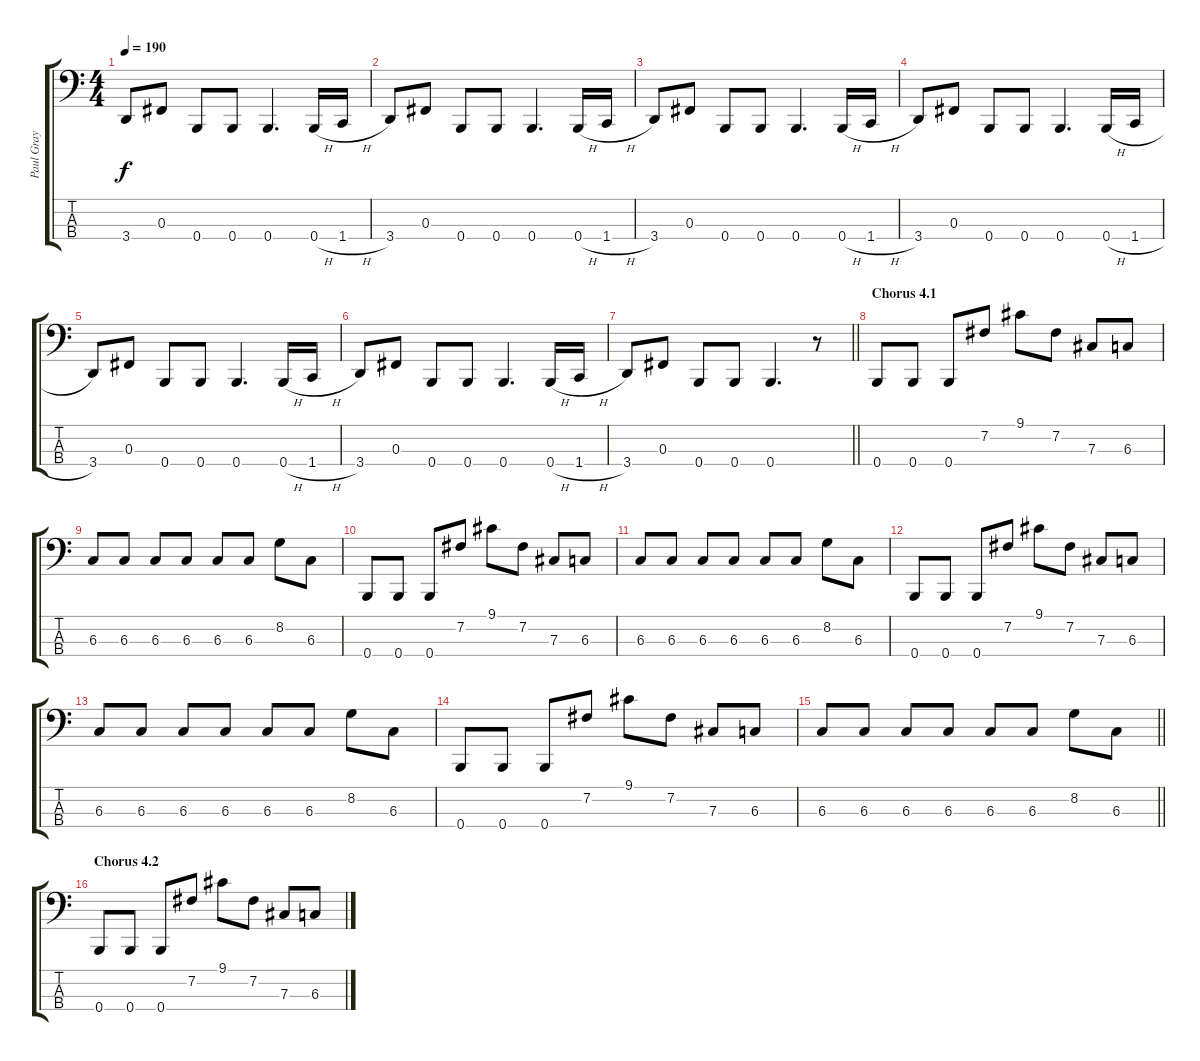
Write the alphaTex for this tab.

\track ("Paul Gray" "Paul Gray") {instrument electricbasspick}
\staff {score tabs}
\tuning (E2 B1 Gb1 B0) {hide}
\ts (4 4)
\tempo 190
\clef f4
\ks c
3.4.8{dy f} 0.3.8 0.4.8 0.4.8 0.4.4{d} 0.4{h}.16 1.4{h}.16 |
3.4.8 0.3.8 0.4.8 0.4.8 0.4.4{d} 0.4{h}.16 1.4{h}.16 |
3.4.8 0.3.8 0.4.8 0.4.8 0.4.4{d} 0.4{h}.16 1.4{h}.16 |
3.4.8 0.3.8 0.4.8 0.4.8 0.4.4{d} 0.4{h}.16 1.4{h}.16 |
3.4.8 0.3.8 0.4.8 0.4.8 0.4.4{d} 0.4{h}.16 1.4{h}.16 |
3.4.8 0.3.8 0.4.8 0.4.8 0.4.4{d} 0.4{h}.16 1.4{h}.16 |
\barLineRight lightlight
3.4.8 0.3.8 0.4.8 0.4.8 0.4.4{d} r.8 |
\section ("" "Chorus 4.1")
0.4.8 0.4.8 0.4.8 7.2.8 9.1.8 7.2.8 7.3.8 6.3.8 |
6.3.8 6.3.8 6.3.8 6.3.8 6.3.8 6.3.8 8.2.8 6.3.8 |
0.4.8 0.4.8 0.4.8 7.2.8 9.1.8 7.2.8 7.3.8 6.3.8 |
6.3.8 6.3.8 6.3.8 6.3.8 6.3.8 6.3.8 8.2.8 6.3.8 |
0.4.8 0.4.8 0.4.8 7.2.8 9.1.8 7.2.8 7.3.8 6.3.8 |
6.3.8 6.3.8 6.3.8 6.3.8 6.3.8 6.3.8 8.2.8 6.3.8 |
0.4.8 0.4.8 0.4.8 7.2.8 9.1.8 7.2.8 7.3.8 6.3.8 |
\barLineRight lightlight
6.3.8 6.3.8 6.3.8 6.3.8 6.3.8 6.3.8 8.2.8 6.3.8 |
\section ("" "Chorus 4.2")
0.4.8 0.4.8 0.4.8 7.2.8 9.1.8 7.2.8 7.3.8 6.3.8
